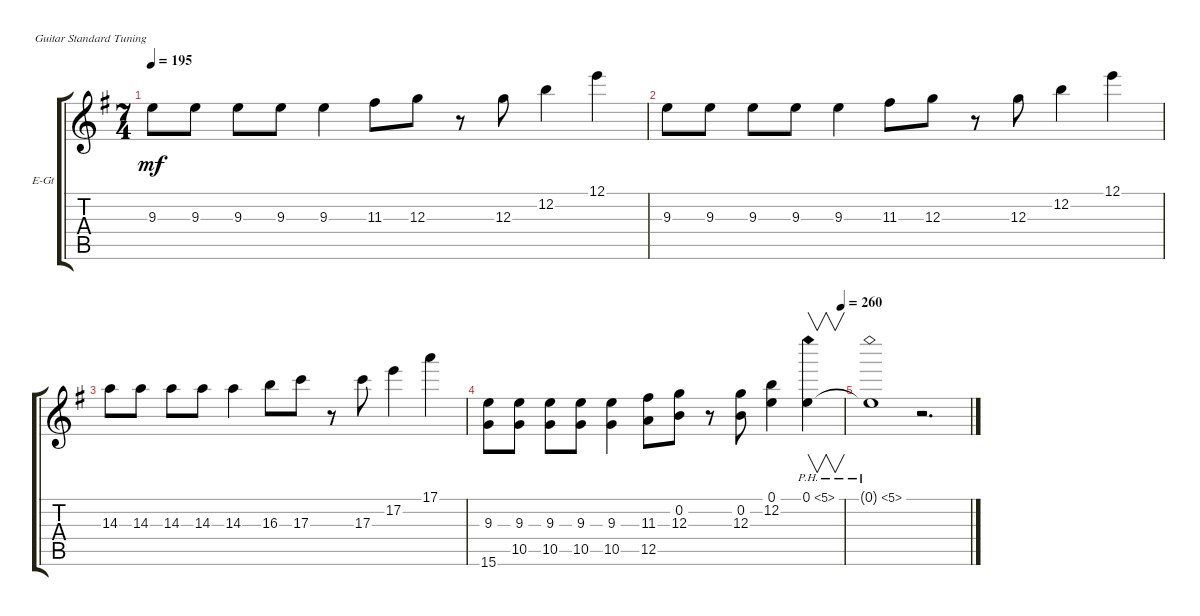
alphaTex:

\defaultSystemsLayout 4
\bracketExtendMode groupsimilarinstruments
\firstSystemTrackNameOrientation horizontal
\otherSystemsTrackNameOrientation horizontal
\track ("Electric Guitar" "E-Gt") {instrument overdrivenguitar}
\staff {score tabs}
\tuning (E4 B3 G3 D3 A2 E2)
\ts (7 4)
\tempo 195
\clef g2
\ks eminor
9.3.8{dy mf} 9.3.8 9.3.8 9.3.8 9.3.4 11.3.8 12.3.8 r.8 12.3.8 12.2.4 12.1.4 |
9.3.8 9.3.8 9.3.8 9.3.8 9.3.4 11.3.8 12.3.8 r.8 12.3.8 12.2.4 12.1.4 |
14.3.8 14.3.8 14.3.8 14.3.8 14.3.4 16.3.8 17.3.8 r.8 17.3.8 17.2.4 17.1.4 |
\tempo (260 0.99375)
(9.3 15.6).8 (9.3 10.5).8 (9.3 10.5).8 (9.3 10.5).8 (9.3 10.5).4 (11.3 12.5).8 (12.3 0.2).8 r.8 (12.3 0.2).8 (12.2 0.1).4 0.1{ph 5}.4{v} |
0.1{ph 5 t}.1 r.2{d}
